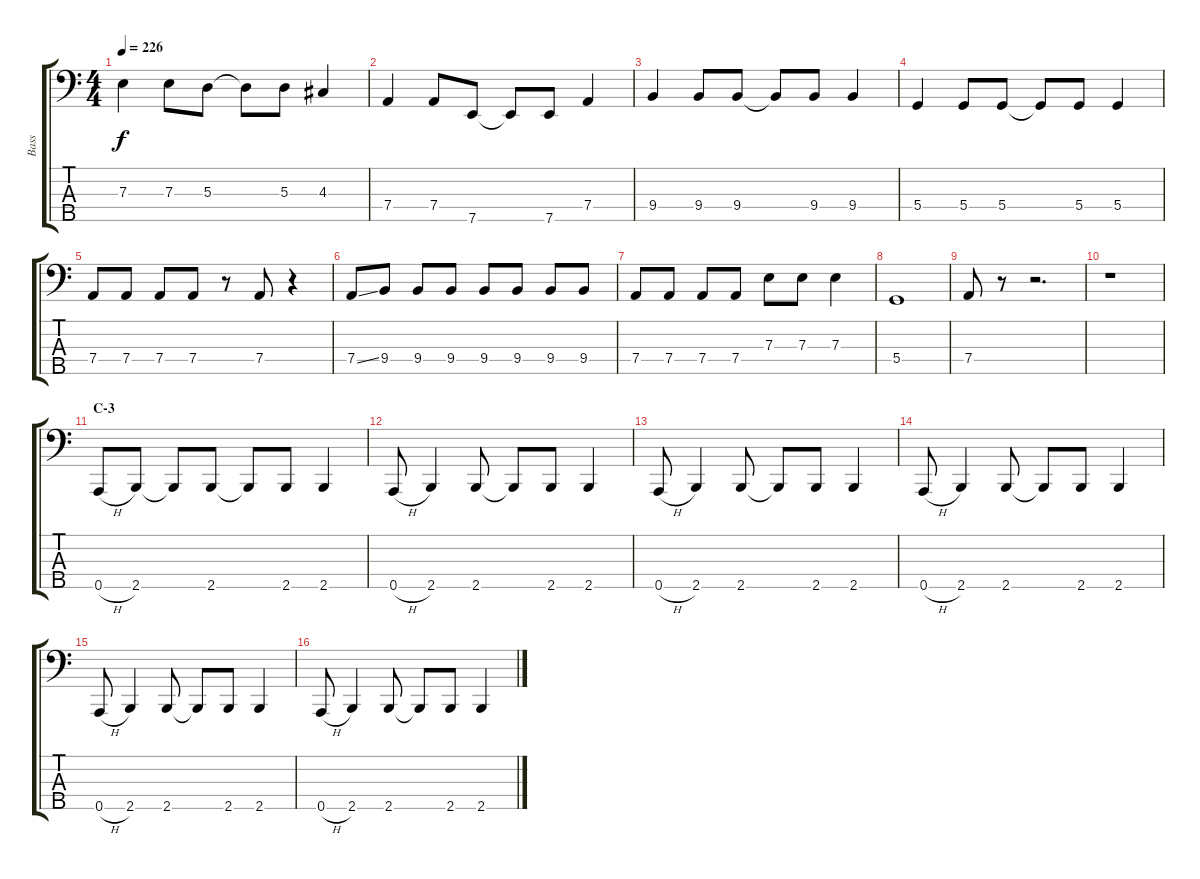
\track ("Bass" "Bass") {instrument electricbasspick}
\staff {score tabs}
\tuning (G2 D2 A1 D1 A0) {hide}
\ts (4 4)
\tempo 226
\clef f4
\ks c
7.3.4{dy f} 7.3.8 5.3.8 5.3{t}.8 5.3.8 4.3.4 |
7.4.4 7.4.8 7.5.8 7.5{t}.8 7.5.8 7.4.4 |
9.4.4 9.4.8 9.4.8 9.4{t}.8 9.4.8 9.4.4 |
5.4.4 5.4.8 5.4.8 5.4{t}.8 5.4.8 5.4.4 |
7.4.8 7.4.8 7.4.8 7.4.8 r.8 7.4.8 r.4 |
7.4{ss}.8 9.4.8 9.4.8 9.4.8 9.4.8 9.4.8 9.4.8 9.4.8 |
7.4.8 7.4.8 7.4.8 7.4.8 7.3.8 7.3.8 7.3.4 |
5.4.1 |
7.4.8 r.8 r.2{d} |
r.1 |
\section ("" "C-3")
0.5{h}.8 2.5.8 2.5{t}.8 2.5.8 2.5{t}.8 2.5.8 2.5.4 |
0.5{h}.8 2.5.4 2.5.8 2.5{t}.8 2.5.8 2.5.4 |
0.5{h}.8 2.5.4 2.5.8 2.5{t}.8 2.5.8 2.5.4 |
0.5{h}.8 2.5.4 2.5.8 2.5{t}.8 2.5.8 2.5.4 |
0.5{h}.8 2.5.4 2.5.8 2.5{t}.8 2.5.8 2.5.4 |
0.5{h}.8 2.5.4 2.5.8 2.5{t}.8 2.5.8 2.5.4
